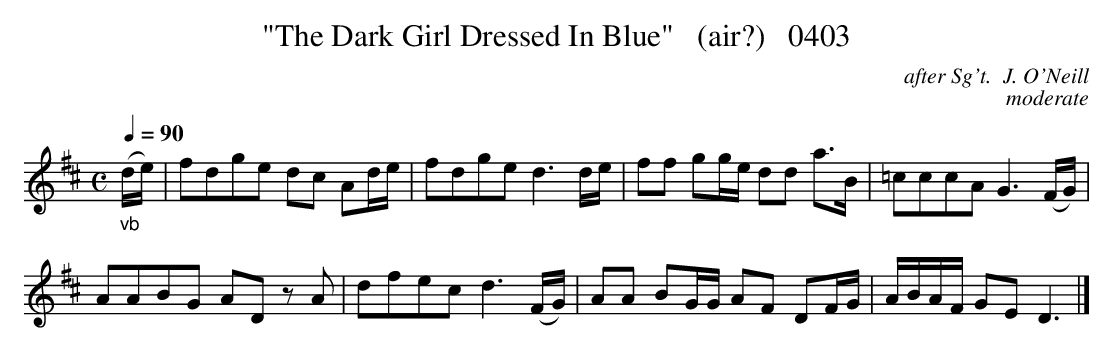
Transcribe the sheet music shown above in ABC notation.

X:1
T:"The Dark Girl Dressed In Blue"   (air?)   0403
C:after Sg't.  J. O'Neill
C:moderate
Q:1/4=90
M:C
L:1/8
K:D
"_vb"(d/2e/2)|fdge dc Ad/2e/2|fdge d3d/2e/2|ff gg/2e/2 dd a3/2B/2|=cccA G3(F/2G/2)|
AABG AD zA|dfec d3(F/2G/2)|AA BG/2G/2 AF DF/2G/2|A/2B/2A/2F/2 GE D3|]
